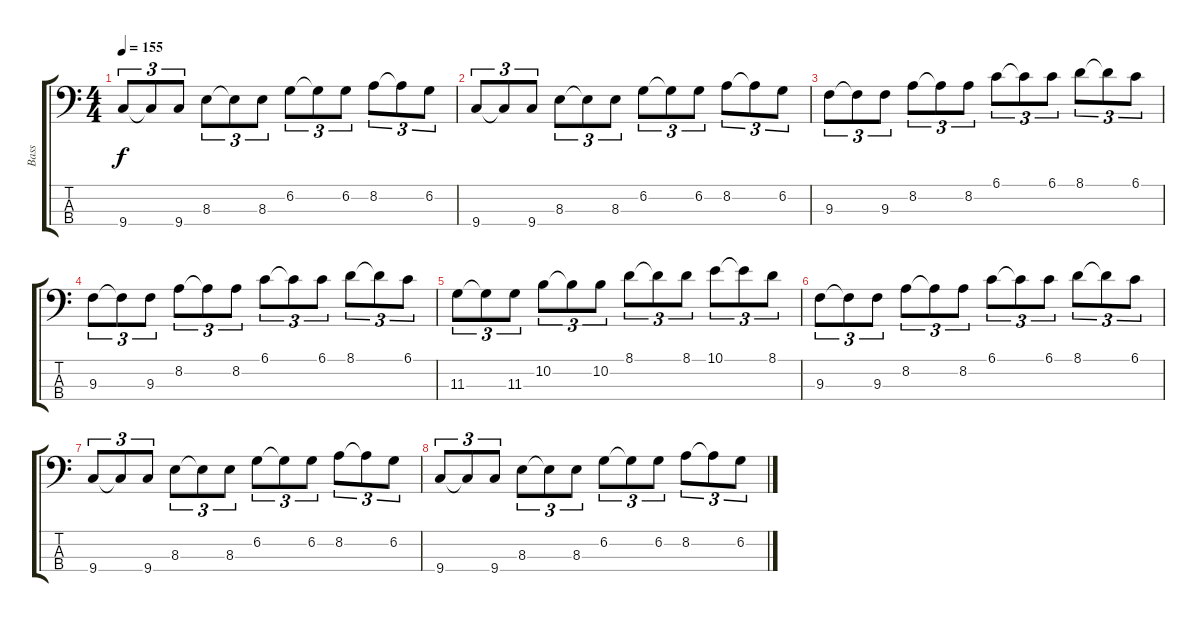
\track ("Bass" "Bass") {instrument acousticbass}
\staff {score tabs}
\tuning (Gb2 Db2 Ab1 Eb1) {hide}
\ts (4 4)
\tempo 155
\clef f4
\ks c
9.4.8{tu (3 2) dy f} 9.4{t}.8{tu (3 2)} 9.4.8{tu (3 2)} 8.3.8{tu (3 2)} 8.3{t}.8{tu (3 2)} 8.3.8{tu (3 2)} 6.2.8{tu (3 2)} 6.2{t}.8{tu (3 2)} 6.2.8{tu (3 2)} 8.2.8{tu (3 2)} 8.2{t}.8{tu (3 2)} 6.2.8{tu (3 2)} |
9.4.8{tu (3 2)} 9.4{t}.8{tu (3 2)} 9.4.8{tu (3 2)} 8.3.8{tu (3 2)} 8.3{t}.8{tu (3 2)} 8.3.8{tu (3 2)} 6.2.8{tu (3 2)} 6.2{t}.8{tu (3 2)} 6.2.8{tu (3 2)} 8.2.8{tu (3 2)} 8.2{t}.8{tu (3 2)} 6.2.8{tu (3 2)} |
9.3.8{tu (3 2)} 9.3{t}.8{tu (3 2)} 9.3.8{tu (3 2)} 8.2.8{tu (3 2)} 8.2{t}.8{tu (3 2)} 8.2.8{tu (3 2)} 6.1.8{tu (3 2)} 6.1{t}.8{tu (3 2)} 6.1.8{tu (3 2)} 8.1.8{tu (3 2)} 8.1{t}.8{tu (3 2)} 6.1.8{tu (3 2)} |
9.3.8{tu (3 2)} 9.3{t}.8{tu (3 2)} 9.3.8{tu (3 2)} 8.2.8{tu (3 2)} 8.2{t}.8{tu (3 2)} 8.2.8{tu (3 2)} 6.1.8{tu (3 2)} 6.1{t}.8{tu (3 2)} 6.1.8{tu (3 2)} 8.1.8{tu (3 2)} 8.1{t}.8{tu (3 2)} 6.1.8{tu (3 2)} |
11.3.8{tu (3 2)} 11.3{t}.8{tu (3 2)} 11.3.8{tu (3 2)} 10.2.8{tu (3 2)} 10.2{t}.8{tu (3 2)} 10.2.8{tu (3 2)} 8.1.8{tu (3 2)} 8.1{t}.8{tu (3 2)} 8.1.8{tu (3 2)} 10.1.8{tu (3 2)} 10.1{t}.8{tu (3 2)} 8.1.8{tu (3 2)} |
9.3.8{tu (3 2)} 9.3{t}.8{tu (3 2)} 9.3.8{tu (3 2)} 8.2.8{tu (3 2)} 8.2{t}.8{tu (3 2)} 8.2.8{tu (3 2)} 6.1.8{tu (3 2)} 6.1{t}.8{tu (3 2)} 6.1.8{tu (3 2)} 8.1.8{tu (3 2)} 8.1{t}.8{tu (3 2)} 6.1.8{tu (3 2)} |
9.4.8{tu (3 2)} 9.4{t}.8{tu (3 2)} 9.4.8{tu (3 2)} 8.3.8{tu (3 2)} 8.3{t}.8{tu (3 2)} 8.3.8{tu (3 2)} 6.2.8{tu (3 2)} 6.2{t}.8{tu (3 2)} 6.2.8{tu (3 2)} 8.2.8{tu (3 2)} 8.2{t}.8{tu (3 2)} 6.2.8{tu (3 2)} |
9.4.8{tu (3 2)} 9.4{t}.8{tu (3 2)} 9.4.8{tu (3 2)} 8.3.8{tu (3 2)} 8.3{t}.8{tu (3 2)} 8.3.8{tu (3 2)} 6.2.8{tu (3 2)} 6.2{t}.8{tu (3 2)} 6.2.8{tu (3 2)} 8.2.8{tu (3 2)} 8.2{t}.8{tu (3 2)} 6.2.8{tu (3 2)}
